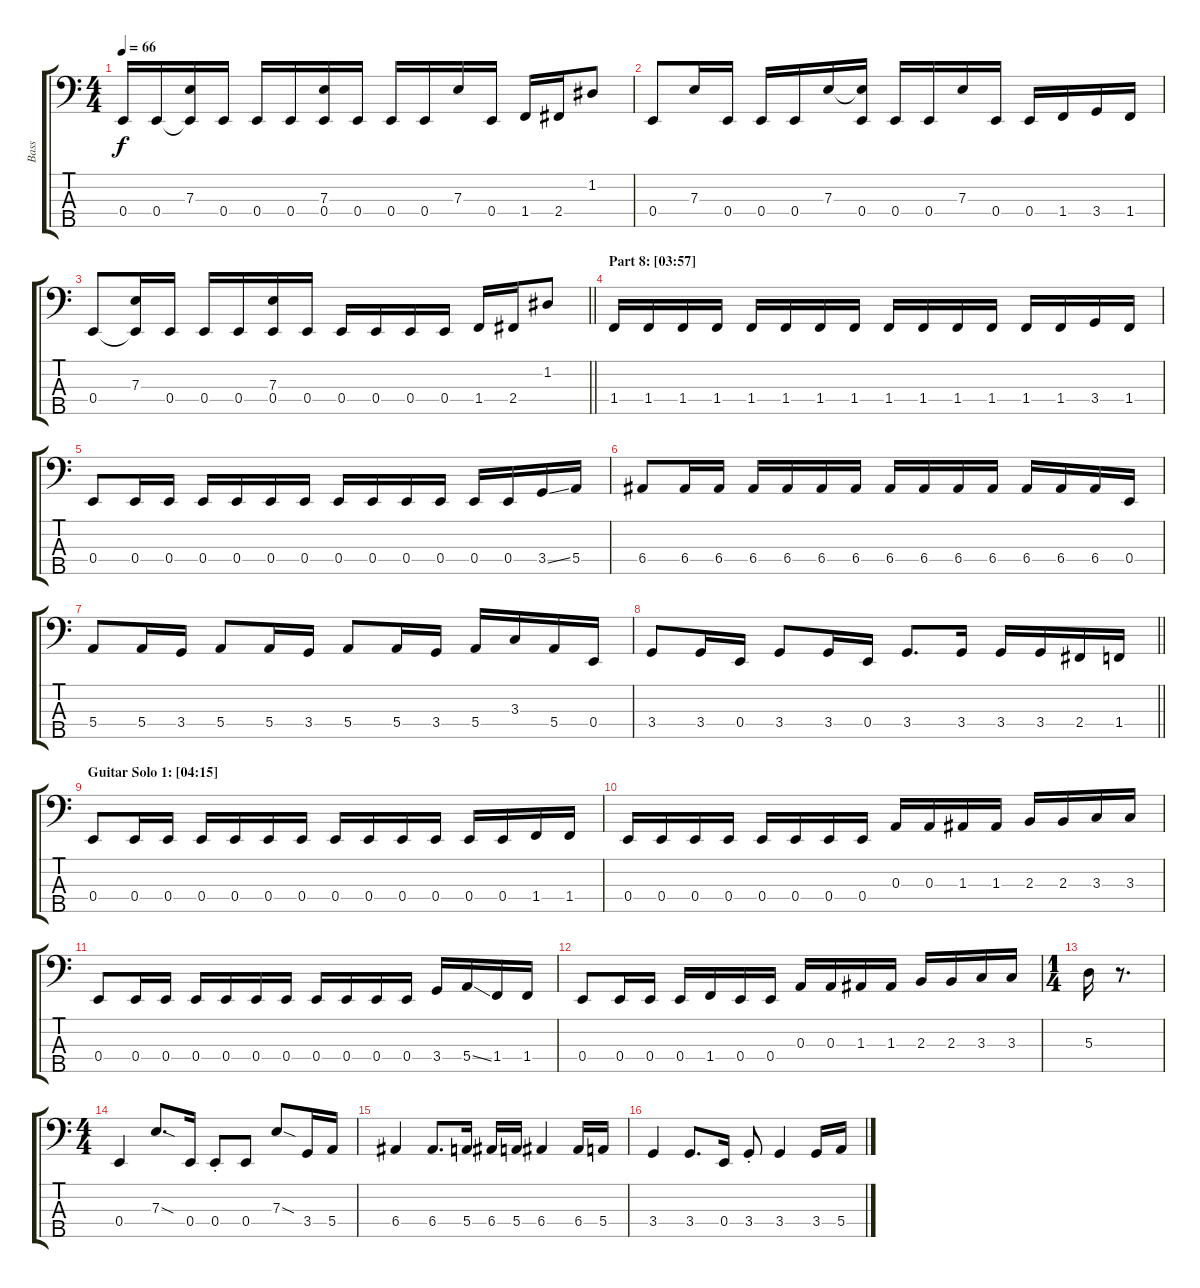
\track ("Bass" "Bass") {instrument electricbasspick}
\staff {score tabs}
\tuning (G2 D2 A1 E1 B0) {hide}
\ts (4 4)
\tempo 66
\clef f4
\ks c
0.4.16{dy f} 0.4.16 (7.3 0.4{t}).16 0.4.16 0.4.16 0.4.16 (7.3 0.4).16 0.4.16 0.4.16 0.4.16 7.3.16 0.4.16 1.4.16 2.4.16 1.2.8 |
0.4.8 7.3.16 0.4.16 0.4.16 0.4.16 7.3.16 (7.3{t} 0.4).16 0.4.16 0.4.16 7.3.16 0.4.16 0.4.16 1.4.16 3.4.16 1.4.16 |
\barLineRight lightlight
0.4.8 (7.3 0.4{t}).16 0.4.16 0.4.16 0.4.16 (7.3 0.4).16 0.4.16 0.4.16 0.4.16 0.4.16 0.4.16 1.4.16 2.4.16 1.2.8 |
\section ("" "Part 8: [03:57]")
1.4.16 1.4.16 1.4.16 1.4.16 1.4.16 1.4.16 1.4.16 1.4.16 1.4.16 1.4.16 1.4.16 1.4.16 1.4.16 1.4.16 3.4.16 1.4.16 |
0.4.8 0.4.16 0.4.16 0.4.16 0.4.16 0.4.16 0.4.16 0.4.16 0.4.16 0.4.16 0.4.16 0.4.16 0.4.16 3.4{ss}.16 5.4.16 |
6.4.8 6.4.16 6.4.16 6.4.16 6.4.16 6.4.16 6.4.16 6.4.16 6.4.16 6.4.16 6.4.16 6.4.16 6.4.16 6.4.16 0.4.16 |
5.4.8 5.4.16 3.4.16 5.4.8 5.4.16 3.4.16 5.4.8 5.4.16 3.4.16 5.4.16 3.3.16 5.4.16 0.4.16 |
\barLineRight lightlight
3.4.8 3.4.16 0.4.16 3.4.8 3.4.16 0.4.16 3.4.8{d} 3.4.16 3.4.16 3.4.16 2.4.16 1.4.16 |
\section ("" "Guitar Solo 1: [04:15]")
0.4.8 0.4.16 0.4.16 0.4.16 0.4.16 0.4.16 0.4.16 0.4.16 0.4.16 0.4.16 0.4.16 0.4.16 0.4.16 1.4.16 1.4.16 |
0.4.16 0.4.16 0.4.16 0.4.16 0.4.16 0.4.16 0.4.16 0.4.16 0.3.16 0.3.16 1.3.16 1.3.16 2.3.16 2.3.16 3.3.16 3.3.16 |
0.4.8 0.4.16 0.4.16 0.4.16 0.4.16 0.4.16 0.4.16 0.4.16 0.4.16 0.4.16 0.4.16 3.4.16 5.4{ss}.16 1.4.16 1.4.16 |
0.4.8 0.4.16 0.4.16 0.4.16 1.4.16 0.4.16 0.4.16 0.3.16 0.3.16 1.3.16 1.3.16 2.3.16 2.3.16 3.3.16 3.3.16 |
\ts (1 4)
5.3.16 r.8{d} |
\ts (4 4)
0.4.4 7.3{sod}.8{d} 0.4.16 0.4{st}.8 0.4.8 7.3{sod}.8 3.4.16 5.4.16 |
6.4.4 6.4.8{d} 5.4.16 6.4.16 5.4.16 6.4.4 6.4.16 5.4.16 |
3.4.4 3.4.8{d} 0.4.16 3.4{st}.8 3.4.4 3.4.16 5.4.16
